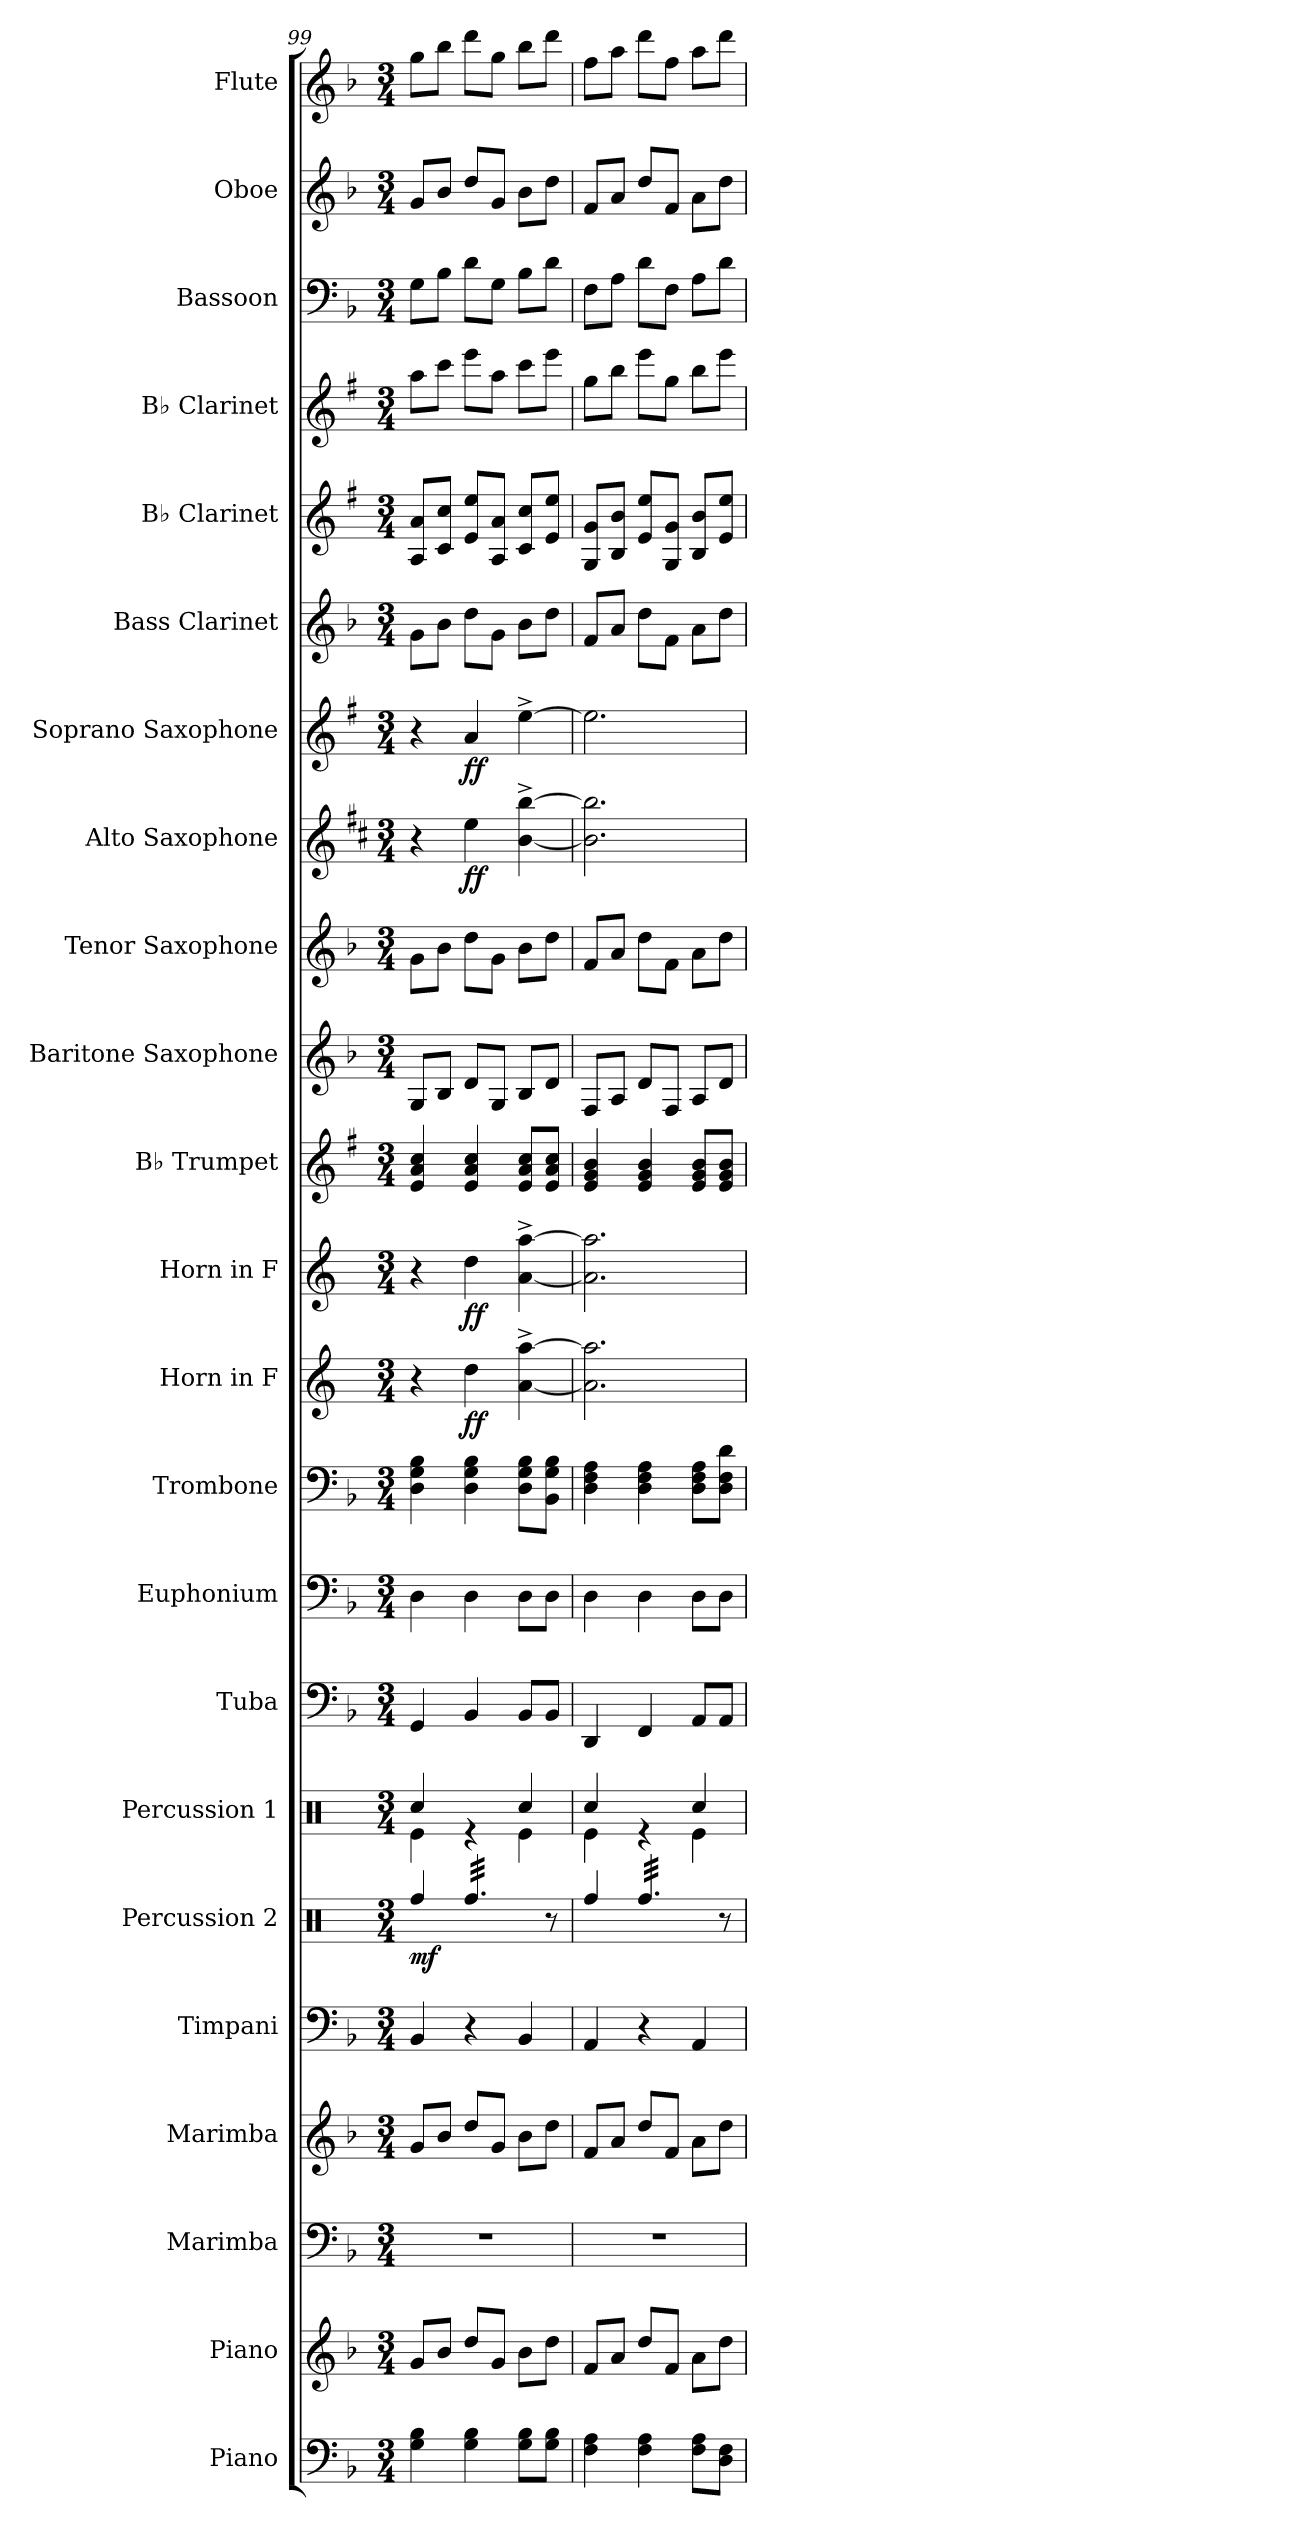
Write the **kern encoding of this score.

**kern	**kern	**kern	**kern	**kern	**kern	**dynam	**kern	**kern	**kern	**kern	**kern	**dynam	**kern	**dynam	**kern	**kern	**kern	**kern	**dynam	**kern	**dynam	**kern	**kern	**kern	**kern	**kern	**kern
*part23	*part22	*part21	*part20	*part19	*part18	*part18	*part17	*part16	*part15	*part14	*part13	*part13	*part12	*part12	*part11	*part10	*part9	*part8	*part8	*part7	*part7	*part6	*part5	*part4	*part3	*part2	*part1
*staff23	*staff22	*staff21	*staff20	*staff19	*staff18	*staff18	*staff17	*staff16	*staff15	*staff14	*staff13	*staff13	*staff12	*staff12	*staff11	*staff10	*staff9	*staff8	*staff8	*staff7	*staff7	*staff6	*staff5	*staff4	*staff3	*staff2	*staff1
*I"Piano	*I"Piano	*I"Marimba	*I"Marimba	*I"Timpani	*I"Percussion 2	*	*I"Percussion 1	*I"Tuba	*I"Euphonium	*I"Trombone	*I"Horn in F	*	*I"Horn in F	*	*I"B♭ Trumpet	*I"Baritone Saxophone	*I"Tenor Saxophone	*I"Alto Saxophone	*	*I"Soprano Saxophone	*	*I"Bass Clarinet	*I"B♭ Clarinet	*I"B♭ Clarinet	*I"Bassoon	*I"Oboe	*I"Flute
*I'Pno.	*I'Pno.	*I'Mrm.	*I'Mrm.	*I'Timp.	*I'Pr. 2	*	*I'Pr. 1	*I'Tu.	*I'Eu.	*I'Trb.	*	*	*	*	*I'B♭ Tpt.	*I'Bar. Sax.	*I'T. Sax.	*I'A. Sax.	*	*I'S. Sax.	*	*I'B. Cl.	*I'B♭ Cl.	*I'B♭ Cl.	*I'Bsn.	*I'Ob.	*I'Fl.
*clefF4	*clefG2	*clefF4	*clefG2	*clefF4	*clefX	*	*clefX	*clefF4	*clefF4	*clefF4	*clefG2	*	*clefG2	*	*clefG2	*clefG2	*clefG2	*clefG2	*	*clefG2	*	*clefG2	*clefG2	*clefG2	*clefF4	*clefG2	*clefG2
*	*	*	*	*	*	*	*	*	*	*	*ITrd4c7	*	*ITrd4c7	*	*ITrd1c2	*ITrd12c21	*ITrd8c14	*ITrd5c9	*	*ITrd1c2	*	*ITrd8c14	*ITrd1c2	*ITrd1c2	*	*	*
*k[b-]	*k[b-]	*k[b-]	*k[b-]	*k[b-]	*k[]	*	*k[]	*k[b-]	*k[b-]	*k[b-]	*k[b-]	*	*k[b-]	*	*k[b-]	*k[b-]	*k[b-]	*k[b-]	*	*k[b-]	*	*k[b-]	*k[b-]	*k[b-]	*k[b-]	*k[b-]	*k[b-]
*M3/4	*M3/4	*M3/4	*M3/4	*M3/4	*M3/4	*	*M3/4	*M3/4	*M3/4	*M3/4	*M3/4	*	*M3/4	*	*M3/4	*M3/4	*M3/4	*M3/4	*	*M3/4	*	*M3/4	*M3/4	*M3/4	*M3/4	*M3/4	*M3/4
=99	=99	=99	=99	=99	=99	=99	=99	=99	=99	=99	=99	=99	=99	=99	=99	=99	=99	=99	=99	=99	=99	=99	=99	=99	=99	=99	=99
*	*	*	*	*	*	*	*^	*	*	*	*	*	*	*	*	*	*	*	*	*	*	*	*	*	*	*	*
!	!	!	!	!	!	!LO:DY:b	!	!	!	!	!	!	!	!	!	!	!	!	!	!	!	!	!	!	!	!	!	!
4G\ 4B-\	8g/L	2.r	8g/L	4BB-/	4Rff/	mf	4Re\	4Rcc/	4GG/	4D\	4D\ 4G\ 4B-\	4r	.	4r	.	4d/ 4g/ 4b-/	8GG/L	8G\L	4r	.	4r	.	8G\L	8G/ 8g/L	8gg\L	8G\L	8g/L	8gg\L
.	8b-/J	.	8b-/J	.	.	.	.	.	.	.	.	.	.	.	.	.	8BB-/J	8B-\J	.	.	.	.	8B-\J	8B-/ 8b-/J	8bb-\J	8B-\J	8b-/J	8bb-\J
!	!	!	!	!	!	!	!	!	!	!	!	!	!LO:DY:b	!	!LO:DY:b	!	!	!	!	!LO:DY:b	!	!LO:DY:b	!	!	!	!	!	!
*	*	*	*	*	*tremolo	*	*	*	*	*	*	*	*	*	*	*	*	*	*	*	*	*	*	*	*	*	*	*
4G\ 4B-\	8dd/L	.	8dd/L	4r	32Rff/LLL	.	4re	4ryy	4BB-/	4D\	4D\ 4G\ 4B-\	4g\	ff	4g\	ff	4d/ 4g/ 4b-/	8D/L	8d\L	4g\	ff	4g/	ff	8d\L	8d/ 8dd/L	8ddd\L	8d\L	8dd/L	8ddd\L
.	.	.	.	.	32Rff/	.	.	.	.	.	.	.	.	.	.	.	.	.	.	.	.	.	.	.	.	.	.	.
.	.	.	.	.	32Rff/	.	.	.	.	.	.	.	.	.	.	.	.	.	.	.	.	.	.	.	.	.	.	.
.	.	.	.	.	32Rff/	.	.	.	.	.	.	.	.	.	.	.	.	.	.	.	.	.	.	.	.	.	.	.
.	8g/J	.	8g/J	.	32Rff/	.	.	.	.	.	.	.	.	.	.	.	8GG/J	8G\J	.	.	.	.	8G\J	8G/ 8g/J	8gg\J	8G\J	8g/J	8gg\J
.	.	.	.	.	32Rff/	.	.	.	.	.	.	.	.	.	.	.	.	.	.	.	.	.	.	.	.	.	.	.
.	.	.	.	.	32Rff/	.	.	.	.	.	.	.	.	.	.	.	.	.	.	.	.	.	.	.	.	.	.	.
.	.	.	.	.	32Rff/	.	.	.	.	.	.	.	.	.	.	.	.	.	.	.	.	.	.	.	.	.	.	.
8G\ 8B-\L	8b-\L	.	8b-\L	4BB-/	32Rff/	.	4Re\	4Rcc/	8BB-/L	8D\L	8D\ 8G\ 8B-\L	[4d\^ [4dd\^	.	[4d\^ [4dd\^	.	8d/ 8g/ 8b-/L	8BB-/L	8B-\L	[4d\^ [4dd\^	.	[4dd^\	.	8B-\L	8B-/ 8b-/L	8bb-\L	8B-\L	8b-\L	8bb-\L
.	.	.	.	.	32Rff/	.	.	.	.	.	.	.	.	.	.	.	.	.	.	.	.	.	.	.	.	.	.	.
.	.	.	.	.	32Rff/	.	.	.	.	.	.	.	.	.	.	.	.	.	.	.	.	.	.	.	.	.	.	.
.	.	.	.	.	32Rff/JJJ	.	.	.	.	.	.	.	.	.	.	.	.	.	.	.	.	.	.	.	.	.	.	.
*	*	*	*	*	*Xtremolo	*	*	*	*	*	*	*	*	*	*	*	*	*	*	*	*	*	*	*	*	*	*	*
8G\ 8B-\J	8dd\J	.	8dd\J	.	8r	.	.	.	8BB-/J	8D\J	8BB-\ 8G\ 8B-\J	.	.	.	.	8d/ 8g/ 8b-/J	8D/J	8d\J	.	.	.	.	8d\J	8d/ 8dd/J	8ddd\J	8d\J	8dd\J	8ddd\J
=100	=100	=100	=100	=100	=100	=100	=100	=100	=100	=100	=100	=100	=100	=100	=100	=100	=100	=100	=100	=100	=100	=100	=100	=100	=100	=100	=100	=100
4F\ 4A\	8f/L	2.r	8f/L	4AA/	4Rff/	.	4Re\	4Rcc/	4DD/	4D\	4D\ 4F\ 4A\	2.d\] 2.dd\]	.	2.d\] 2.dd\]	.	4d/ 4f/ 4a/	8FF/L	8F/L	2.d\] 2.dd\]	.	2.dd\]	.	8F/L	8F/ 8f/L	8ff\L	8F\L	8f/L	8ff\L
.	8a/J	.	8a/J	.	.	.	.	.	.	.	.	.	.	.	.	.	8AA/J	8A/J	.	.	.	.	8A/J	8A/ 8a/J	8aa\J	8A\J	8a/J	8aa\J
*	*	*	*	*	*tremolo	*	*	*	*	*	*	*	*	*	*	*	*	*	*	*	*	*	*	*	*	*	*	*
4F\ 4A\	8dd/L	.	8dd/L	4r	32Rff/LLL	.	4re	4ryy	4FF/	4D\	4D\ 4F\ 4A\	.	.	.	.	4d/ 4f/ 4a/	8D/L	8d\L	.	.	.	.	8d\L	8d/ 8dd/L	8ddd\L	8d\L	8dd/L	8ddd\L
.	.	.	.	.	32Rff/	.	.	.	.	.	.	.	.	.	.	.	.	.	.	.	.	.	.	.	.	.	.	.
.	.	.	.	.	32Rff/	.	.	.	.	.	.	.	.	.	.	.	.	.	.	.	.	.	.	.	.	.	.	.
.	.	.	.	.	32Rff/	.	.	.	.	.	.	.	.	.	.	.	.	.	.	.	.	.	.	.	.	.	.	.
.	8f/J	.	8f/J	.	32Rff/	.	.	.	.	.	.	.	.	.	.	.	8FF/J	8F\J	.	.	.	.	8F\J	8F/ 8f/J	8ff\J	8F\J	8f/J	8ff\J
.	.	.	.	.	32Rff/	.	.	.	.	.	.	.	.	.	.	.	.	.	.	.	.	.	.	.	.	.	.	.
.	.	.	.	.	32Rff/	.	.	.	.	.	.	.	.	.	.	.	.	.	.	.	.	.	.	.	.	.	.	.
.	.	.	.	.	32Rff/	.	.	.	.	.	.	.	.	.	.	.	.	.	.	.	.	.	.	.	.	.	.	.
8F\ 8A\L	8a\L	.	8a\L	4AA/	32Rff/	.	4Re\	4Rcc/	8AA/L	8D\L	8D\ 8F\ 8A\L	.	.	.	.	8d/ 8f/ 8a/L	8AA/L	8A\L	.	.	.	.	8A\L	8A/ 8a/L	8aa\L	8A\L	8a\L	8aa\L
.	.	.	.	.	32Rff/	.	.	.	.	.	.	.	.	.	.	.	.	.	.	.	.	.	.	.	.	.	.	.
.	.	.	.	.	32Rff/	.	.	.	.	.	.	.	.	.	.	.	.	.	.	.	.	.	.	.	.	.	.	.
.	.	.	.	.	32Rff/JJJ	.	.	.	.	.	.	.	.	.	.	.	.	.	.	.	.	.	.	.	.	.	.	.
*	*	*	*	*	*Xtremolo	*	*	*	*	*	*	*	*	*	*	*	*	*	*	*	*	*	*	*	*	*	*	*
8D\ 8F\J	8dd\J	.	8dd\J	.	8r	.	.	.	8AA/J	8D\J	8D\ 8F\ 8d\J	.	.	.	.	8d/ 8f/ 8a/J	8D/J	8d\J	.	.	.	.	8d\J	8d/ 8dd/J	8ddd\J	8d\J	8dd\J	8ddd\J
*	*	*	*	*	*	*	*v	*v	*	*	*	*	*	*	*	*	*	*	*	*	*	*	*	*	*	*	*	*
=	=	=	=	=	=	=	=	=	=	=	=	=	=	=	=	=	=	=	=	=	=	=	=	=	=	=	=
*-	*-	*-	*-	*-	*-	*-	*-	*-	*-	*-	*-	*-	*-	*-	*-	*-	*-	*-	*-	*-	*-	*-	*-	*-	*-	*-	*-
